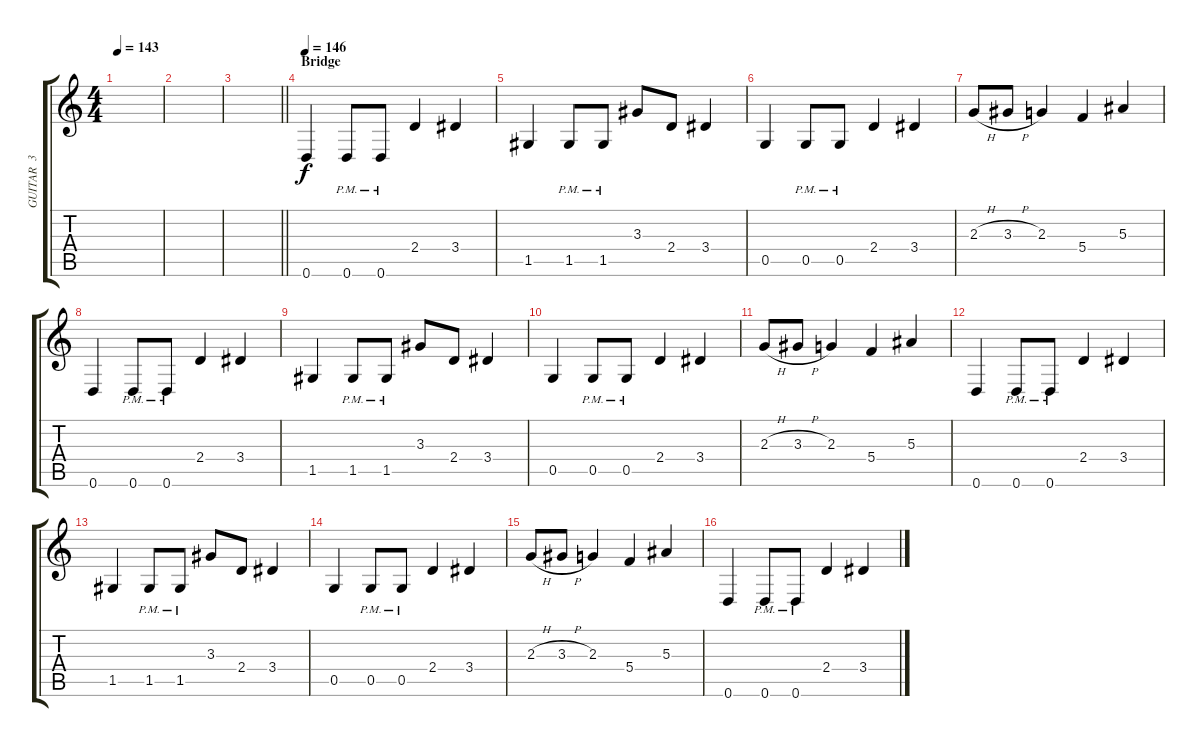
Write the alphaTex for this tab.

\track ("GUITAR  3" "GUITAR  3") {instrument distortionguitar}
\staff {score tabs}
\tuning (D4 A3 F3 C3 G2 D2) {hide}
\ts (4 4)
\tempo 143
\clef g2
\ks c
|
|
\barLineRight lightlight
|
\section ("" "Bridge")
\tempo 146
0.6.4{volume 10} 0.6{pm}.8 0.6{pm}.8 2.4.4 3.4.4 |
1.5.4 1.5{pm}.8 1.5{pm}.8 3.3.8 2.4.8 3.4.4 |
0.5.4 0.5{pm}.8 0.5{pm}.8 2.4.4 3.4.4 |
2.3{h}.8 3.3{h}.8 2.3.4 5.4.4 5.3.4 |
0.6.4 0.6{pm}.8 0.6{pm}.8 2.4.4 3.4.4 |
1.5.4 1.5{pm}.8 1.5{pm}.8 3.3.8 2.4.8 3.4.4 |
0.5.4 0.5{pm}.8 0.5{pm}.8 2.4.4 3.4.4 |
2.3{h}.8 3.3{h}.8 2.3.4 5.4.4 5.3.4 |
0.6.4 0.6{pm}.8 0.6{pm}.8 2.4.4 3.4.4 |
1.5.4 1.5{pm}.8 1.5{pm}.8 3.3.8 2.4.8 3.4.4 |
0.5.4 0.5{pm}.8 0.5{pm}.8 2.4.4 3.4.4 |
2.3{h}.8 3.3{h}.8 2.3.4 5.4.4 5.3.4 |
0.6.4 0.6{pm}.8 0.6{pm}.8 2.4.4 3.4.4
